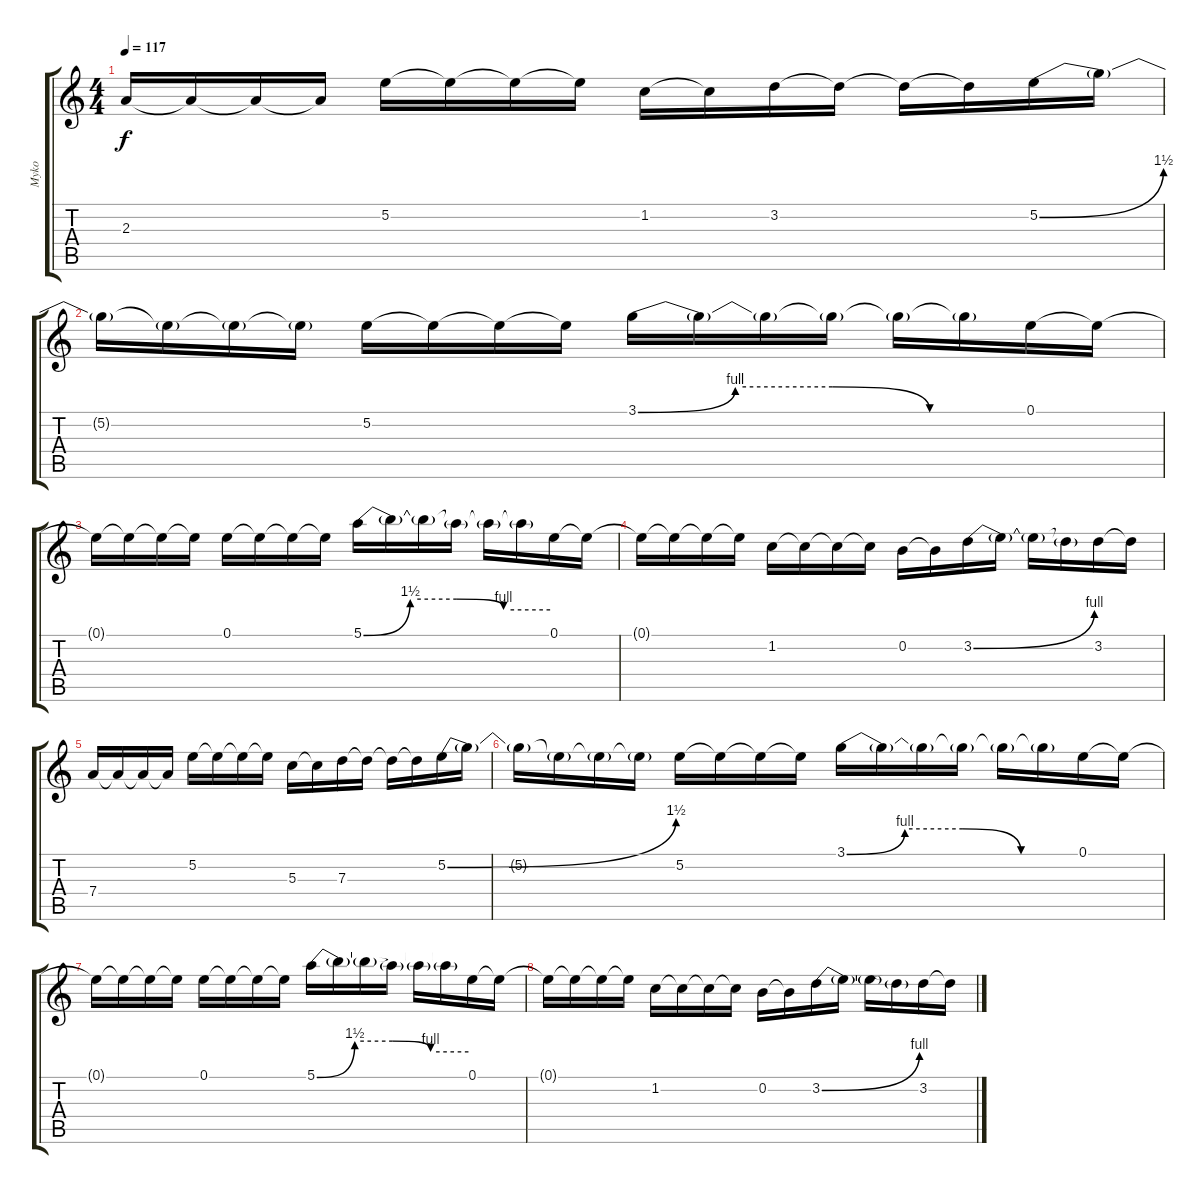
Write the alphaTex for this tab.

\track ("Myko" "Myko") {instrument distortionguitar}
\staff {score tabs}
\tuning (E4 B3 G3 D3 A2 E2) {hide}
\ts (4 4)
\tempo 117
\clef g2
\ks c
2.3.16{dy f} 2.3{t}.16 2.3{t}.16 2.3{t}.16 5.2.16 5.2{t}.16 5.2{t}.16 5.2{t}.16 1.2.16 1.2{t}.16 3.2.16 3.2{t}.16 3.2{t}.16 3.2{t}.16 5.2{be (bend 0 0 60 6)}.16 5.2{t}.16 |
5.2{t}.16 5.2{t}.16 5.2{t}.16 5.2{t}.16 5.2.16 5.2{t}.16 5.2{t}.16 5.2{t}.16 3.1{be (custom 0 0 15 4 30 4 45 0 60 0)}.16 3.1{t}.16 3.1{t}.16 3.1{t}.16 3.1{t}.16 3.1{t}.16 0.1.16 0.1{t}.16 |
0.1{t}.16 0.1{t}.16 0.1{t}.16 0.1{t}.16 0.1.16 0.1{t}.16 0.1{t}.16 0.1{t}.16 5.1{be (custom 0 0 15 6 30 6 45 4 60 4)}.16 5.1{t}.16 5.1{t}.16 5.1{t}.16 5.1{t}.16 5.1{t}.16 0.1.16 0.1{t}.16 |
0.1{t}.16 0.1{t}.16 0.1{t}.16 0.1{t}.16 1.2.16 1.2{t}.16 1.2{t}.16 1.2{t}.16 0.2.16 0.2{t}.16 3.2{be (bend 0 0 60 4)}.16 3.2{t}.16 3.2{t}.16 3.2{t}.16 3.2.16 3.2{t}.16 |
7.4.16 7.4{t}.16 7.4{t}.16 7.4{t}.16 5.2.16 5.2{t}.16 5.2{t}.16 5.2{t}.16 5.3.16 5.3{t}.16 7.3.16 7.3{t}.16 7.3{t}.16 7.3{t}.16 5.2{be (bend 0 0 60 6)}.16 5.2{t}.16 |
5.2{t}.16 5.2{t}.16 5.2{t}.16 5.2{t}.16 5.2.16 5.2{t}.16 5.2{t}.16 5.2{t}.16 3.1{be (custom 0 0 15 4 30 4 45 0 60 0)}.16 3.1{t}.16 3.1{t}.16 3.1{t}.16 3.1{t}.16 3.1{t}.16 0.1.16 0.1{t}.16 |
0.1{t}.16 0.1{t}.16 0.1{t}.16 0.1{t}.16 0.1.16 0.1{t}.16 0.1{t}.16 0.1{t}.16 5.1{be (custom 0 0 15 6 30 6 45 4 60 4)}.16 5.1{t}.16 5.1{t}.16 5.1{t}.16 5.1{t}.16 5.1{t}.16 0.1.16 0.1{t}.16 |
0.1{t}.16{volume 9} 0.1{t}.16 0.1{t}.16 0.1{t}.16 1.2.16 1.2{t}.16 1.2{t}.16 1.2{t}.16 0.2.16 0.2{t}.16 3.2{be (bend 0 0 60 4)}.16 3.2{t}.16 3.2{t}.16 3.2{t}.16 3.2.16 3.2{t}.16
